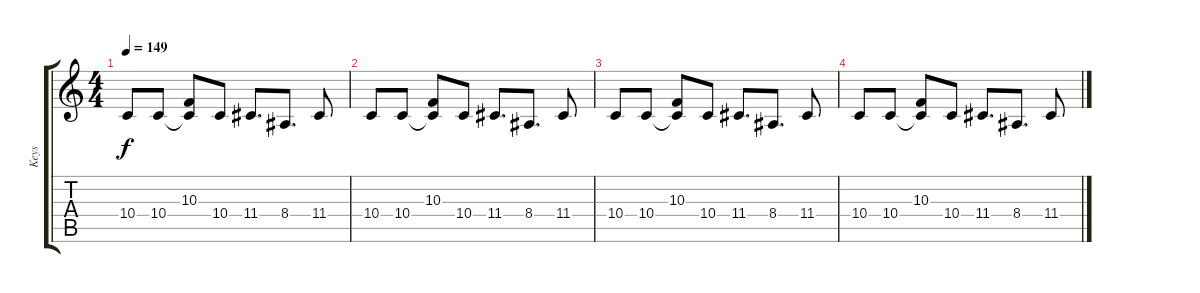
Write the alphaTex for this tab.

\track ("Keys" "Keys") {instrument lead1square}
\staff {score tabs}
\tuning (E4 B3 G3 D3 A2 E2) {hide}
\ts (4 4)
\tempo 149
\clef g2
\ks c
10.4.8{dy f} 10.4.8 (10.3 10.4{t}).8 10.4.8 11.4.8{d} 8.4.8{d} 11.4.8 |
10.4.8 10.4.8 (10.3 10.4{t}).8 10.4.8 11.4.8{d} 8.4.8{d} 11.4.8 |
10.4.8 10.4.8 (10.3 10.4{t}).8 10.4.8 11.4.8{d} 8.4.8{d} 11.4.8 |
10.4.8 10.4.8 (10.3 10.4{t}).8 10.4.8 11.4.8{d} 8.4.8{d} 11.4.8
